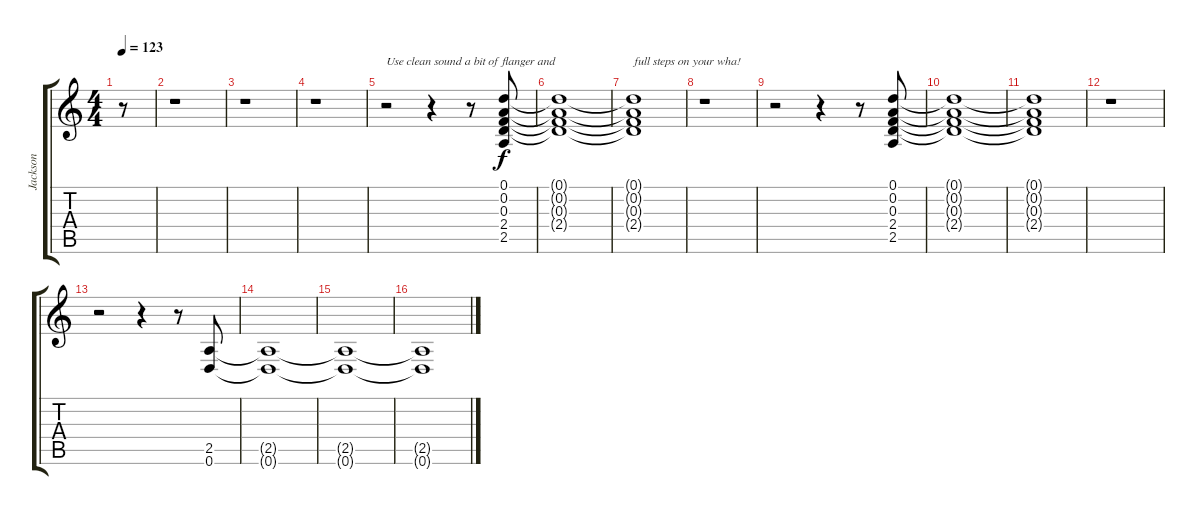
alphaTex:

\track ("Jackson" "Jackson") {instrument overdrivenguitar}
\staff {score tabs}
\tuning (D4 A3 F3 C3 G2 D2) {hide}
\ts (4 4)
\tempo 123
\clef g2
\ks c
r.8{dy f instrument overdrivenguitar} |
r.1 |
r.1 |
r.1 |
r.2{txt "Use clean sound a bit of flanger and"} r.4 r.8 (0.1 0.2 0.3 2.4 2.5).8{instrument electricguitarclean} |
(0.1{t} 0.2{t} 0.3{t} 2.4{t}).1 |
(0.1{t} 0.2{t} 0.3{t} 2.4{t}).1{txt "full steps on your wha!"} |
r.1 |
r.2 r.4 r.8 (0.1 0.2 0.3 2.4 2.5).8 |
(0.1{t} 0.2{t} 0.3{t} 2.4{t}).1 |
(0.1{t} 0.2{t} 0.3{t} 2.4{t}).1 |
r.1 |
r.2 r.4 r.8 (2.5 0.6).8 |
(2.5{t} 0.6{t}).1 |
(2.5{t} 0.6{t}).1 |
(2.5{t} 0.6{t}).1
